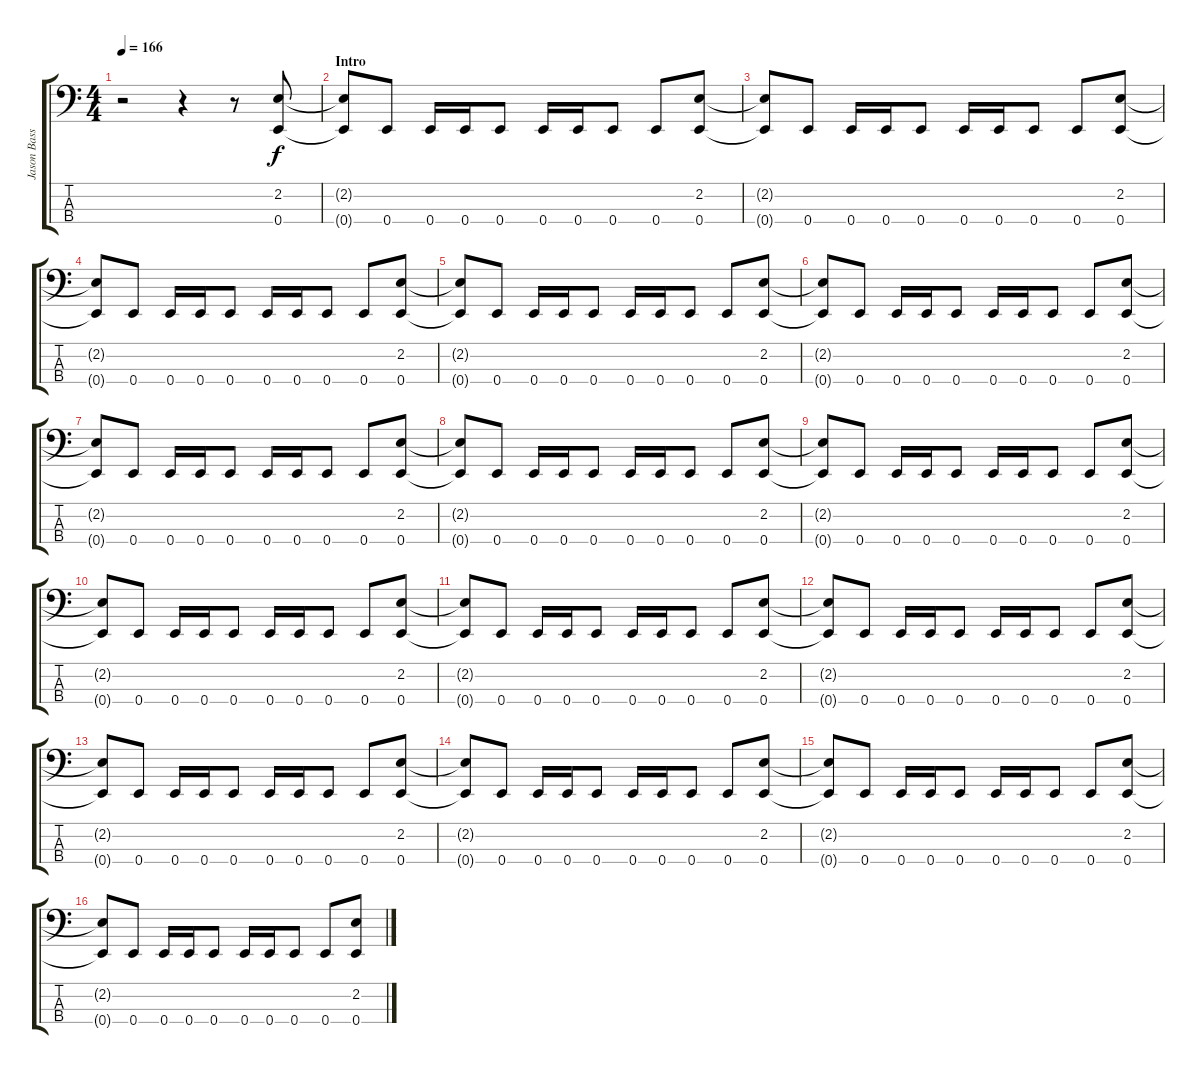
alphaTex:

\track ("Jason Bass" "Jason Bass") {instrument electricbasspick}
\staff {score tabs}
\tuning (G2 D2 A1 E1) {hide}
\ts (4 4)
\section ("" "")
\tempo 166
\clef f4
\ks c
r.2{dy f instrument electricbasspick} r.4 r.8 (2.2 0.4).8 |
\section ("" "Intro")
(2.2{t} 0.4{t}).8 0.4.8 0.4.16 0.4.16 0.4.8 0.4.16 0.4.16 0.4.8 0.4.8 (2.2 0.4).8 |
(2.2{t} 0.4{t}).8 0.4.8 0.4.16 0.4.16 0.4.8 0.4.16 0.4.16 0.4.8 0.4.8 (2.2 0.4).8 |
(2.2{t} 0.4{t}).8 0.4.8 0.4.16 0.4.16 0.4.8 0.4.16 0.4.16 0.4.8 0.4.8 (2.2 0.4).8 |
(2.2{t} 0.4{t}).8 0.4.8 0.4.16 0.4.16 0.4.8 0.4.16 0.4.16 0.4.8 0.4.8 (2.2 0.4).8 |
(2.2{t} 0.4{t}).8 0.4.8 0.4.16 0.4.16 0.4.8 0.4.16 0.4.16 0.4.8 0.4.8 (2.2 0.4).8 |
(2.2{t} 0.4{t}).8 0.4.8 0.4.16 0.4.16 0.4.8 0.4.16 0.4.16 0.4.8 0.4.8 (2.2 0.4).8 |
(2.2{t} 0.4{t}).8 0.4.8 0.4.16 0.4.16 0.4.8 0.4.16 0.4.16 0.4.8 0.4.8 (2.2 0.4).8 |
(2.2{t} 0.4{t}).8 0.4.8 0.4.16 0.4.16 0.4.8 0.4.16 0.4.16 0.4.8 0.4.8 (2.2 0.4).8 |
(2.2{t} 0.4{t}).8 0.4.8 0.4.16 0.4.16 0.4.8 0.4.16 0.4.16 0.4.8 0.4.8 (2.2 0.4).8 |
(2.2{t} 0.4{t}).8 0.4.8 0.4.16 0.4.16 0.4.8 0.4.16 0.4.16 0.4.8 0.4.8 (2.2 0.4).8 |
(2.2{t} 0.4{t}).8 0.4.8 0.4.16 0.4.16 0.4.8 0.4.16 0.4.16 0.4.8 0.4.8 (2.2 0.4).8 |
(2.2{t} 0.4{t}).8 0.4.8 0.4.16 0.4.16 0.4.8 0.4.16 0.4.16 0.4.8 0.4.8 (2.2 0.4).8 |
(2.2{t} 0.4{t}).8 0.4.8 0.4.16 0.4.16 0.4.8 0.4.16 0.4.16 0.4.8 0.4.8 (2.2 0.4).8 |
(2.2{t} 0.4{t}).8 0.4.8 0.4.16 0.4.16 0.4.8 0.4.16 0.4.16 0.4.8 0.4.8 (2.2 0.4).8 |
(2.2{t} 0.4{t}).8 0.4.8 0.4.16 0.4.16 0.4.8 0.4.16 0.4.16 0.4.8 0.4.8 (2.2 0.4).8
